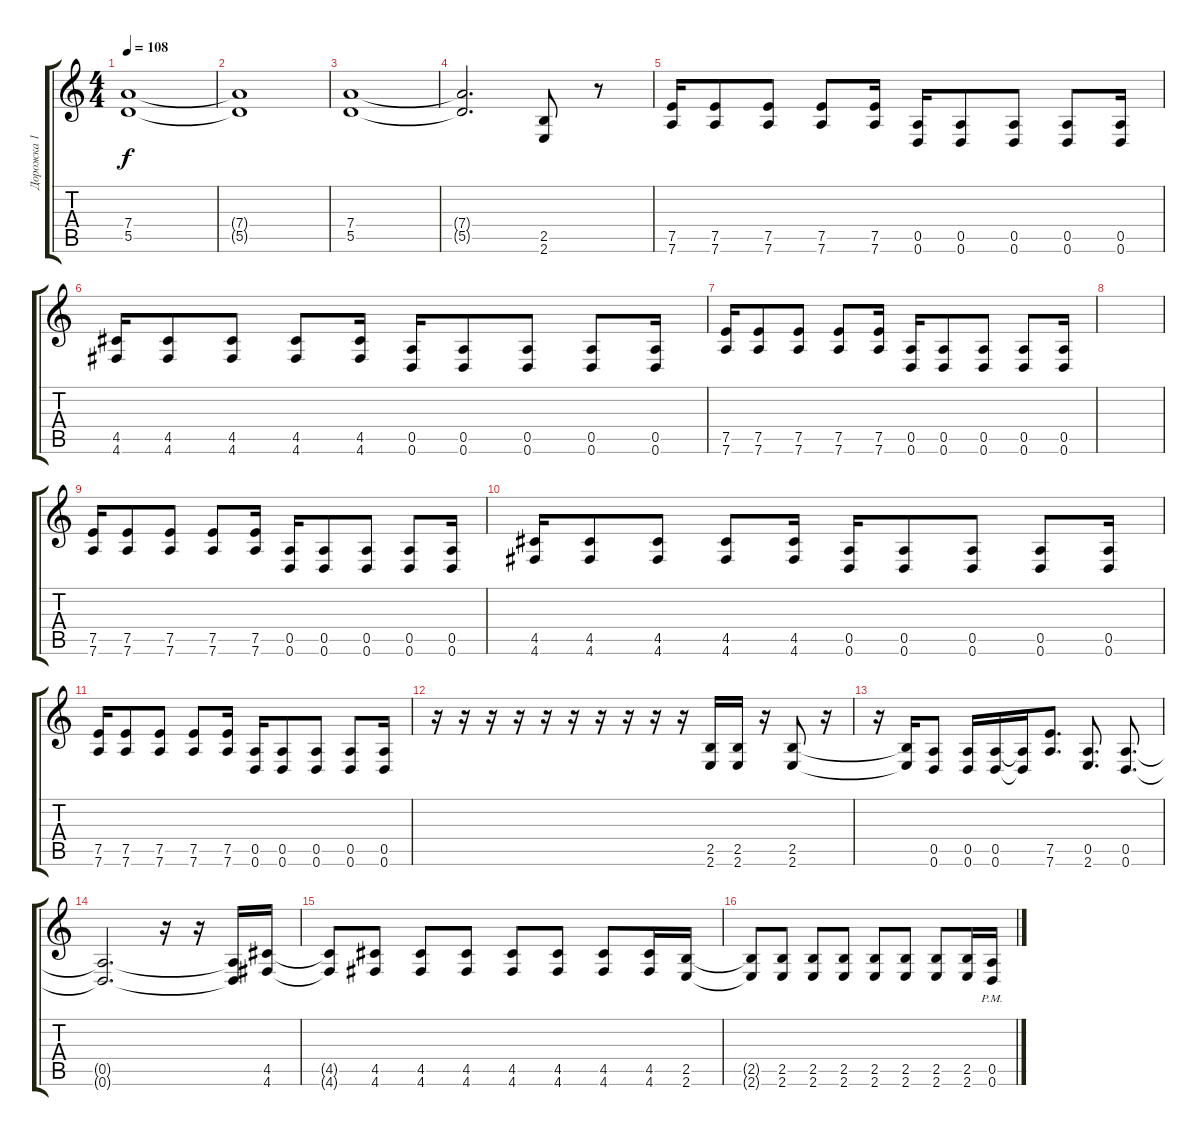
\track ("Дорожка 1" "Дорожка 1") {instrument distortionguitar}
\staff {score tabs}
\tuning (E4 B3 G3 D3 A2 D2) {hide}
\ts (4 4)
\tempo 108
\clef g2
\ks c
(7.4 5.5).1{dy f} |
(7.4{t} 5.5{t}).1 |
(7.4 5.5).1 |
(7.4{t} 5.5{t}).2{d} (2.5 2.6).8 r.8 |
(7.5 7.6).16 (7.5 7.6).8 (7.5 7.6).8 (7.5 7.6).8 (7.5 7.6).16 (0.5 0.6).16 (0.5 0.6).8 (0.5 0.6).8 (0.5 0.6).8 (0.5 0.6).16 |
(4.5 4.6).16 (4.5 4.6).8 (4.5 4.6).8 (4.5 4.6).8 (4.5 4.6).16 (0.5 0.6).16 (0.5 0.6).8 (0.5 0.6).8 (0.5 0.6).8 (0.5 0.6).16 |
(7.5 7.6).16 (7.5 7.6).8 (7.5 7.6).8 (7.5 7.6).8 (7.5 7.6).16 (0.5 0.6).16 (0.5 0.6).8 (0.5 0.6).8 (0.5 0.6).8 (0.5 0.6).16 |
|
(7.5 7.6).16 (7.5 7.6).8 (7.5 7.6).8 (7.5 7.6).8 (7.5 7.6).16 (0.5 0.6).16 (0.5 0.6).8 (0.5 0.6).8 (0.5 0.6).8 (0.5 0.6).16 |
(4.5 4.6).16 (4.5 4.6).8 (4.5 4.6).8 (4.5 4.6).8 (4.5 4.6).16 (0.5 0.6).16 (0.5 0.6).8 (0.5 0.6).8 (0.5 0.6).8 (0.5 0.6).16 |
(7.5 7.6).16 (7.5 7.6).8 (7.5 7.6).8 (7.5 7.6).8 (7.5 7.6).16 (0.5 0.6).16 (0.5 0.6).8 (0.5 0.6).8 (0.5 0.6).8 (0.5 0.6).16 |
r.16 r.16 r.16 r.16 r.16 r.16 r.16 r.16 r.16 r.16 (2.5 2.6).16 (2.5 2.6).16 r.16 (2.5 2.6).8 r.16 |
r.16 (2.5{t} 2.6{t}).16 (0.5 0.6).8 (0.5 0.6).16 (0.5 0.6).16 (0.5{t} 0.6{t}).16 (7.5 7.6).8{d} (0.5 2.6).8{d} (0.5 0.6).8{d} |
(0.5{t} 0.6{t}).2{d} r.16 r.16 (0.5{t} 0.6{t}).16 (4.5 4.6).16 |
(4.5{t} 4.6{t}).8 (4.5 4.6).8 (4.5 4.6).8 (4.5 4.6).8 (4.5 4.6).8 (4.5 4.6).8 (4.5 4.6).8 (4.5 4.6).16 (2.5 2.6).16 |
(2.5{t} 2.6{t}).8 (2.5 2.6).8 (2.5 2.6).8 (2.5 2.6).8 (2.5 2.6).8 (2.5 2.6).8 (2.5 2.6).8 (2.5 2.6).16 (0.5{pm} 0.6{pm}).16
